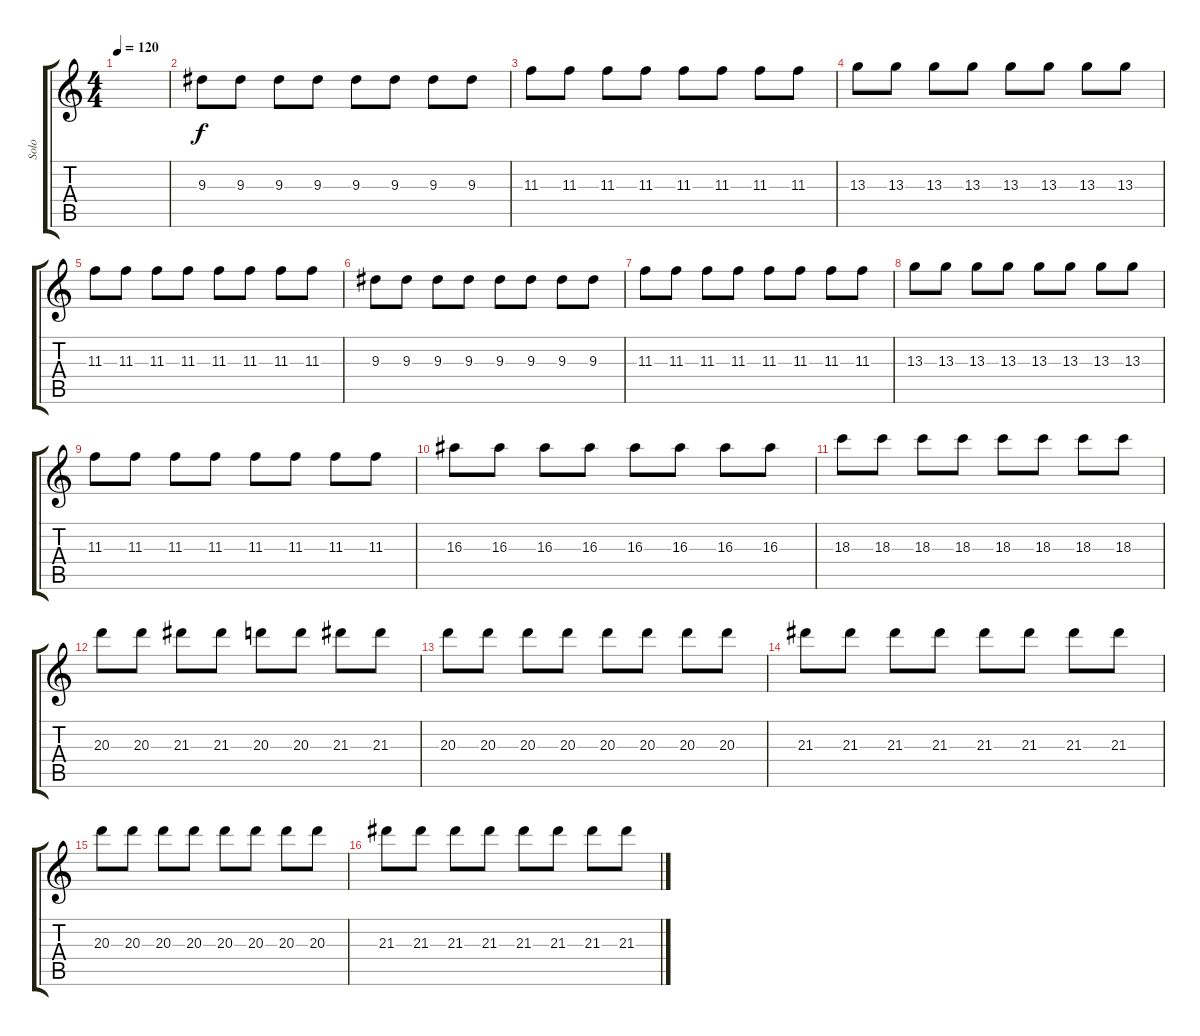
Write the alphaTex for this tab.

\track ("Solo" "Solo") {instrument overdrivenguitar}
\staff {score tabs}
\tuning (Eb4 Bb3 Gb3 Db3 Ab2 Eb2) {hide}
\ts (4 4)
\tempo 120
\clef g2
\ks c
|
9.3.8{volume 16} 9.3.8 9.3.8 9.3.8 9.3.8 9.3.8 9.3.8 9.3.8 |
11.3.8 11.3.8 11.3.8 11.3.8 11.3.8 11.3.8 11.3.8 11.3.8 |
13.3.8 13.3.8 13.3.8 13.3.8 13.3.8 13.3.8 13.3.8 13.3.8 |
11.3.8 11.3.8 11.3.8 11.3.8 11.3.8 11.3.8 11.3.8 11.3.8 |
9.3.8 9.3.8 9.3.8 9.3.8 9.3.8 9.3.8 9.3.8 9.3.8 |
11.3.8 11.3.8 11.3.8 11.3.8 11.3.8 11.3.8 11.3.8 11.3.8 |
13.3.8 13.3.8 13.3.8 13.3.8 13.3.8 13.3.8 13.3.8 13.3.8 |
11.3.8 11.3.8 11.3.8 11.3.8 11.3.8 11.3.8 11.3.8 11.3.8 |
16.3.8 16.3.8 16.3.8 16.3.8 16.3.8 16.3.8 16.3.8 16.3.8 |
18.3.8 18.3.8 18.3.8 18.3.8 18.3.8 18.3.8 18.3.8 18.3.8 |
20.3.8 20.3.8 21.3.8 21.3.8 20.3.8 20.3.8 21.3.8 21.3.8 |
20.3.8 20.3.8 20.3.8 20.3.8 20.3.8 20.3.8 20.3.8 20.3.8 |
21.3.8 21.3.8 21.3.8 21.3.8 21.3.8 21.3.8 21.3.8 21.3.8 |
20.3.8 20.3.8 20.3.8 20.3.8 20.3.8 20.3.8 20.3.8 20.3.8 |
21.3.8 21.3.8 21.3.8 21.3.8 21.3.8 21.3.8 21.3.8 21.3.8
